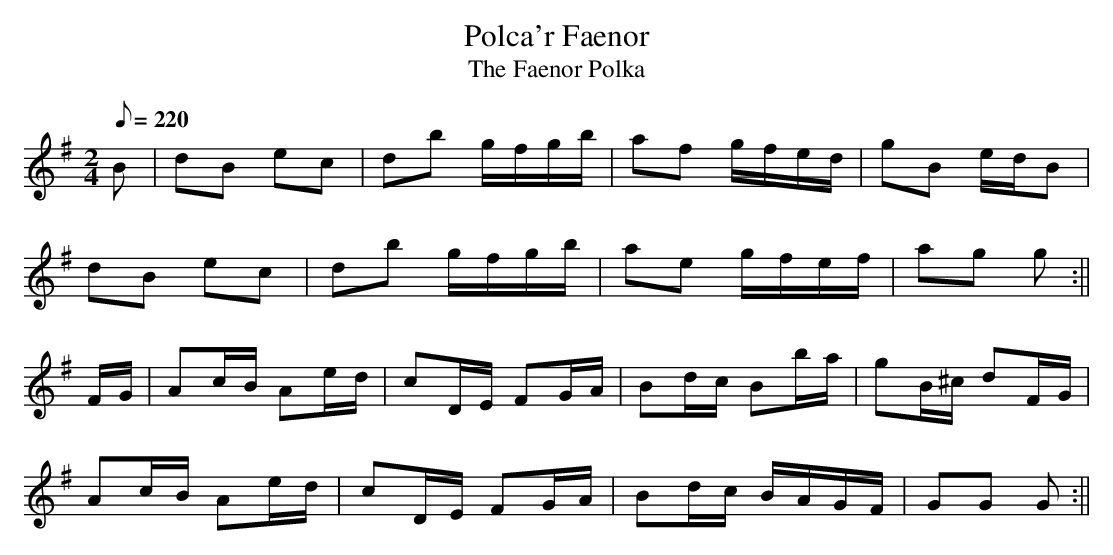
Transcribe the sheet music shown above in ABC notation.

X:1
T:Polca'r Faenor
T:The Faenor Polka
M:2/4
L:1/8
Q:220
K:G
B|dB ec|db g/f/g/b/|af g/f/e/d/|gB e/d/B|
dB ec|db g/f/g/b/|ae g/f/e/f/|ag g:||
F/G/|Ac/B/ Ae/d/|cD/E/ FG/A/|Bd/c/ Bb/a/|gB/^c/ dF/G/|
Ac/B/ Ae/d/|cD/E/ FG/A/|Bd/c/ B/A/G/F/|GG G:||
